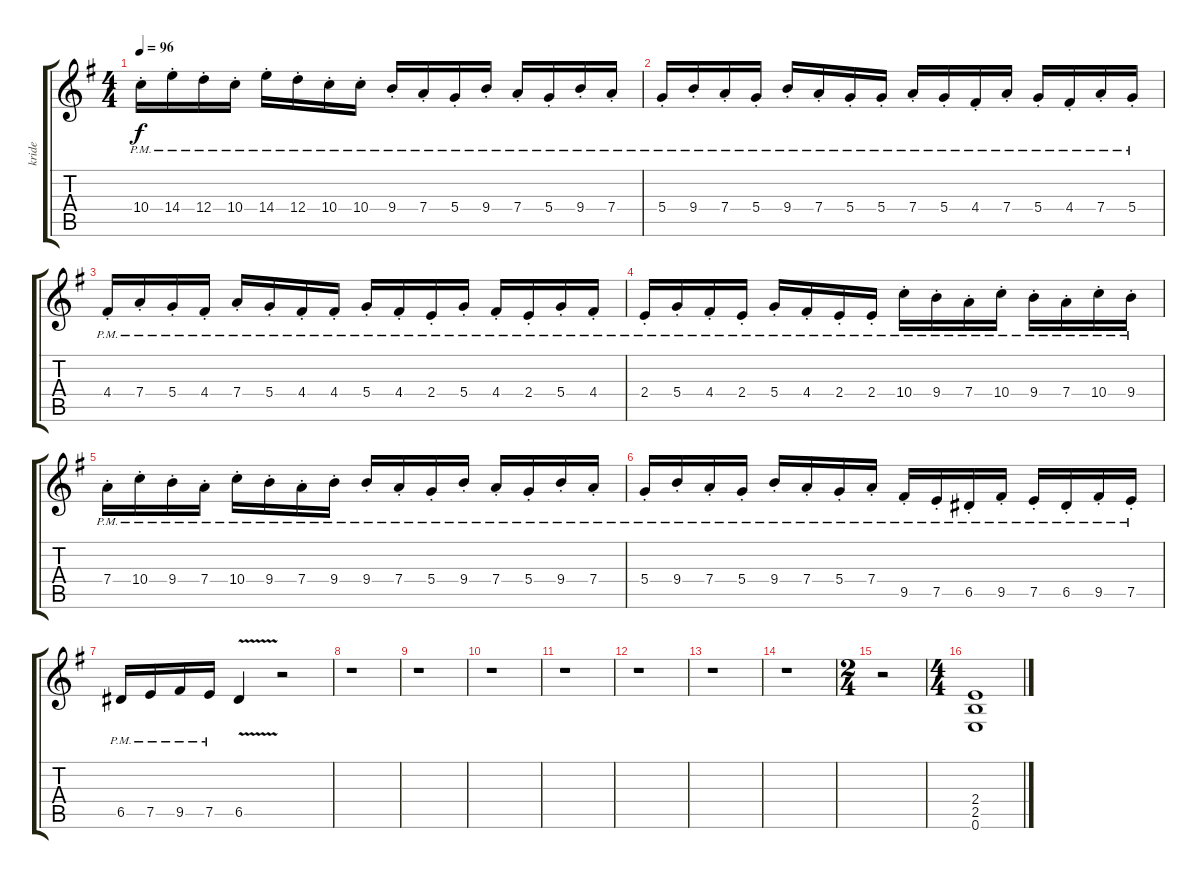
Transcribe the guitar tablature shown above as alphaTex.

\track ("kride" "kride") {instrument distortionguitar}
\staff {score tabs}
\tuning (E4 B3 G3 D3 A2 E2) {hide}
\ts (4 4)
\tempo 96
\clef g2
\ks g
10.4{pm st}.16{dy f} 14.4{pm st}.16 12.4{pm st}.16 10.4{pm st}.16 14.4{pm st}.16 12.4{pm st}.16 10.4{pm st}.16 10.4{pm st}.16 9.4{pm st}.16 7.4{pm st}.16 5.4{pm st}.16 9.4{pm st}.16 7.4{pm st}.16 5.4{pm st}.16 9.4{pm st}.16 7.4{pm st}.16 |
5.4{pm st}.16 9.4{pm st}.16 7.4{pm st}.16 5.4{pm st}.16 9.4{pm st}.16 7.4{pm st}.16 5.4{pm st}.16 5.4{pm st}.16 7.4{pm st}.16 5.4{pm st}.16 4.4{pm st}.16 7.4{pm st}.16 5.4{pm st}.16 4.4{pm st}.16 7.4{pm st}.16 5.4{pm st}.16 |
4.4{pm st}.16 7.4{pm st}.16 5.4{pm st}.16 4.4{pm st}.16 7.4{pm st}.16 5.4{pm st}.16 4.4{pm st}.16 4.4{pm st}.16 5.4{pm st}.16 4.4{pm st}.16 2.4{pm st}.16 5.4{pm st}.16 4.4{pm st}.16 2.4{pm st}.16 5.4{pm st}.16 4.4{pm st}.16 |
2.4{pm st}.16 5.4{pm st}.16 4.4{pm st}.16 2.4{pm st}.16 5.4{pm st}.16 4.4{pm st}.16 2.4{pm st}.16 2.4{pm st}.16 10.4{pm st}.16 9.4{pm st}.16 7.4{pm st}.16 10.4{pm st}.16 9.4{pm st}.16 7.4{pm st}.16 10.4{pm st}.16 9.4{pm st}.16 |
7.4{pm st}.16 10.4{pm st}.16 9.4{pm st}.16 7.4{pm st}.16 10.4{pm st}.16 9.4{pm st}.16 7.4{pm st}.16 9.4{pm st}.16 9.4{pm st}.16 7.4{pm st}.16 5.4{pm st}.16 9.4{pm st}.16 7.4{pm st}.16 5.4{pm st}.16 9.4{pm st}.16 7.4{pm st}.16 |
5.4{pm st}.16 9.4{pm st}.16 7.4{pm st}.16 5.4{pm st}.16 9.4{pm st}.16 7.4{pm st}.16 5.4{pm st}.16 7.4{pm st}.16 9.5{pm st}.16 7.5{pm st}.16 6.5{pm st}.16 9.5{pm st}.16 7.5{pm st}.16 6.5{pm st}.16 9.5{pm st}.16 7.5{pm st}.16 |
6.5{pm}.16 7.5{pm}.16 9.5{pm}.16 7.5{pm}.16 6.5{v}.4 r.2 |
r.1 |
r.1 |
r.1 |
r.1 |
r.1 |
r.1 |
r.1 |
\ts (2 4)
r.2 |
\ts (4 4)
(2.4 2.5 0.6).1
